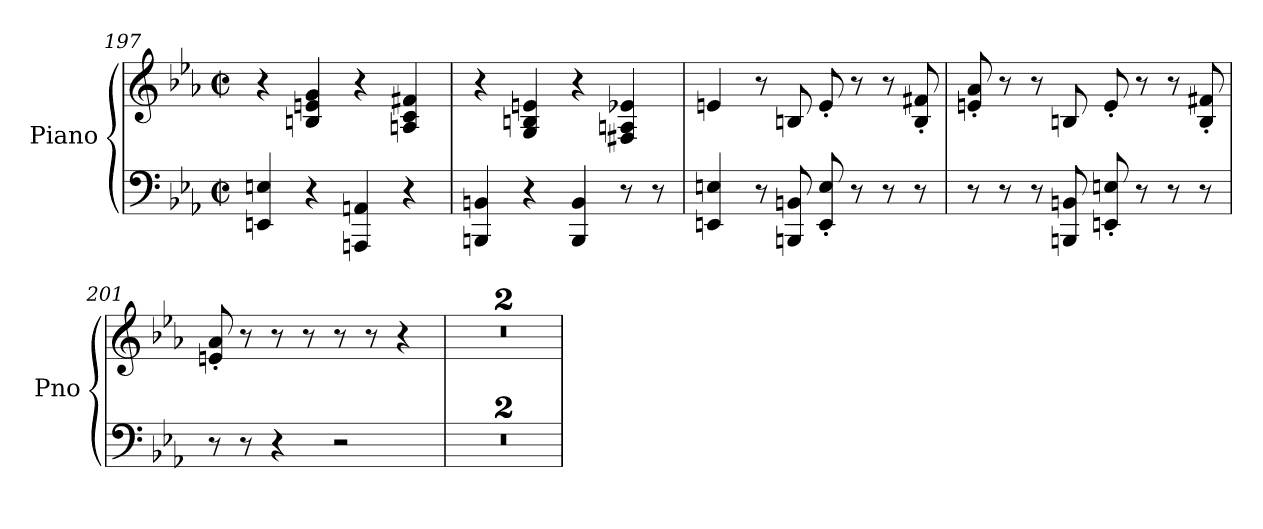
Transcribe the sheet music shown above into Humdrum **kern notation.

**kern	**kern
*part1	*part1
*staff2	*staff1
*I"Piano	*
*I'Pno	*
*clefF4	*clefG2
*k[b-e-a-]	*k[b-e-a-]
*M2/2	*M2/2
*met(c|)	*met(c|)
=197	=197
4EEn/ 4En/	4r
4r	4Bn/ 4en/ 4g/
4AAAn/ 4AAn/	4r
4r	4An/ 4c/ 4f#X/
=198	=198
4BBBn/ 4BBn/	4r
4r	4G/ 4Bn/ 4en/
4BBB/ 4BB/	4r
8r	4F#X/ 4An/ 4e-X/
8r	.
!!LO:LB:g=z
=199	=199
4EEn/ 4En/	4en/
8r	8r
8BBBn/ 8BBn/	8Bn/
8EE/' 8E/'	8e'/
8r	8r
8r	8r
8r	8B/' 8f#X/'
=200	=200
8r	8en/' 8a-/'
8r	8r
8r	8r
8BBBn/ 8BBn/	8Bn/
8EEn/' 8En/'	8e'/
8r	8r
8r	8r
8r	8B/' 8f#X/'
=201	=201
8r	8en/' 8a-/'
8r	8r
4r	8r
.	8r
2r	8r
.	8r
.	4r
!!LO:LB:g=z
=202	=202
1r	1r
=203	=203
1r	1r
=	=
*-	*-
